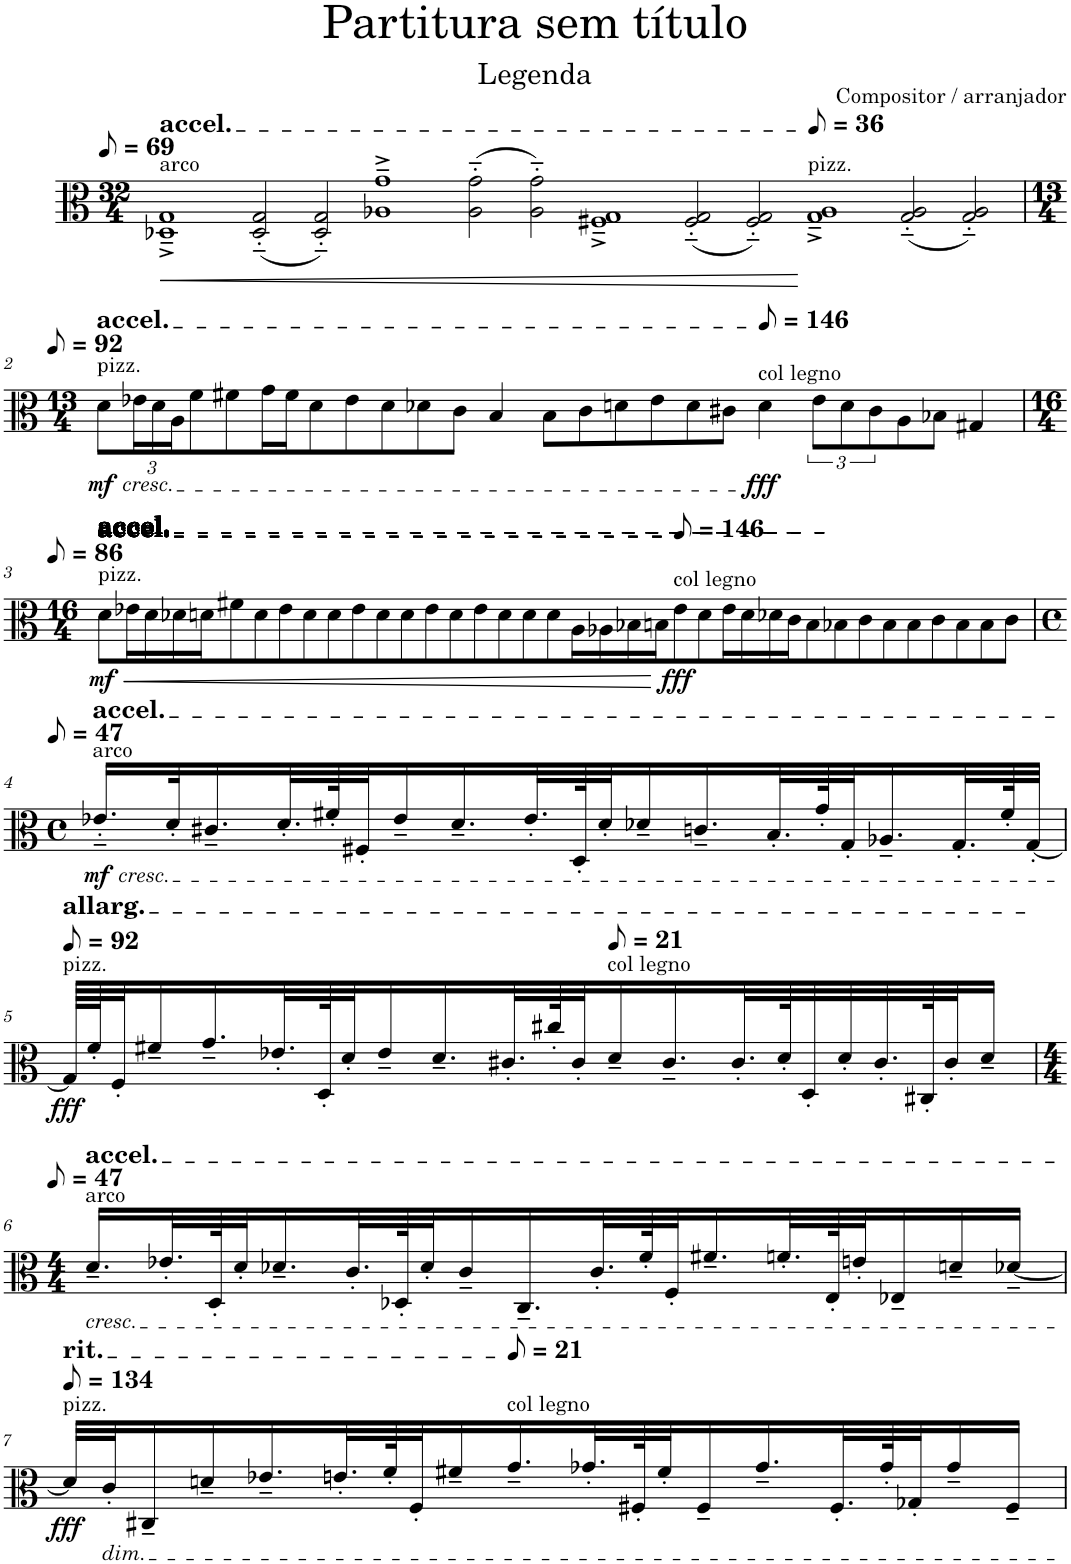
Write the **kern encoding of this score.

**kern	**dynam
*part1	*part1
*staff1	*staff1
*I"Viola	*
*I'Vla.	*
*clefC3	*
*k[]	*
*M32/4	*
*MM35	*
=1	=1
!LO:TX:a:t=arco	!
!LO:TX:a:t=accel.	!
1D-X~^ 1G~^	.
!	!LO:HP:b
(2D-/'~ 2G/'~	<
2D-/'~ 2G/'~)	.
1A-X~^ 1g~^	.
(2A-\'~ 2g\'~	.
2A-\'~ 2g\'~)	.
1F#X~^ 1G~^	.
(2F#/'~ 2G/'~	.
2F#/'~ 2G/'~)	.
*MM18	*
!LO:TX:a:t=pizz.	!
1G~^ 1A-~^	[
(2G/'~ 2A-/'~	.
2G/'~ 2A-/'~)	.
!!LO:LB:g=z
=2	=2
*M13/4	*
*MM46	*
!LO:TX:a:t=pizz.	!
!LO:TX:a:t=accel.	!
!LO:TX:b:i:t=cresc.	!
!	!LO:DY:b
8d\L	mf
*Xbrackettup	*
24e-X\L	.
24d\	.
24A\J	.
8f\	.
8f#X\	.
16g\L	.
16f#\J	.
8d\	.
8e-\	.
8d\	.
8d-X\	.
8c\J	.
4B/	.
8B\L	.
8c\	.
8dn\	.
8e-\	.
8d\	.
8c#X\J	.
*MM73	*
!LO:TX:a:t=col legno	!
!	!LO:DY:b
4d\	fff
*brackettup	*
12e-\L	.
12d\	.
12c#\	.
8A\	.
8B-X\J	.
4G#X/	.
!!LO:LB:g=z
=3	=3
*M16/4	*
*MM43	*
!LO:TX:a:t=pizz.	!
!LO:TX:a:t=accel.	!
!LO:TX:a:t=accel.	!
!LO:TX:a:t=accel.	!
!LO:TX:a:t=accel.	!
!LO:TX:a:t=accel.	!
!LO:TX:a:t=accel.	!
!LO:TX:a:t=accel.	!
!LO:TX:a:t=accel.	!
!LO:TX:a:t=accel.	!
!LO:TX:a:t=accel.	!
!LO:TX:a:t=accel.	!
!LO:TX:a:t=accel.	!
!LO:TX:a:t=accel.	!
!LO:TX:a:t=accel.	!
!LO:TX:a:t=accel.	!
!LO:TX:a:t=accel.	!
!LO:TX:a:t=accel.	!
!LO:TX:a:t=accel.	!
!LO:TX:a:t=accel.	!
!	!LO:DY:b
8d\L	mf
16e-X\L	.
16d\	.
16d-X\	.
16dn\J	.
8f#X\	.
!	!LO:HP:b
8d\	<
8e-\	.
8d\	.
8d\	.
8e-\	.
8d\	.
8d\	.
8e-\	.
8d\	.
8e-\	.
8d\	.
8d\	.
8d\	.
16A\L	.
16A-X\	.
16B-X\	.
16Bn\J	.
*MM73	*
!LO:TX:a:t=col legno	!
!	!LO:DY:n=1:b
8e-\	[ fff
8d\	.
16e-\L	.
16d\	.
16d-X\	.
16c\J	.
8B\	.
8B-X\	.
8c\	.
8B-\	.
8B-\	.
8c\	.
8B-\	.
8B-\	.
8c\J	.
!!LO:LB:g=z
=4	=4
*M4/4	*
*met(c)	*
*MM24	*
!LO:TX:a:t=arco	!
!LO:TX:a:t=accel.	!
!LO:TX:b:i:t=cresc.	!
!	!LO:DY:b
16.e-X'~/LL	mf
32d'/K	.
16.c#X~/	.
32.d'/L	.
64f#X'/K	.
32F#X'/J	.
16e-~/	.
16.d~/	.
32.e-'/L	.
64D'/K	.
32d'/J	.
16d-X~/	.
16.cn~/	.
32.B'/L	.
64g'/K	.
32G'/J	.
16.A-X~/	.
32.G'/L	.
64f#'/K	.
[32G'/JJJ	.
!!LO:LB:g=z
=5	=5
*MM46	*
!LO:TX:a:t=pizz.	!
!LO:TX:a:t=allarg.	!
!	!LO:DY:b
64G/LLLL]	fff
64f'/J	.
32F'/J	.
16f#X~/	.
16.g~/	.
32.e-X'/L	.
64D'/K	.
32d'/J	.
16e-~/	.
16.d~/	.
32.c#X'/L	.
64cc#X'/K	.
32c#'/J	.
*MM11	*
!LO:TX:a:t=col legno	!
16d~/	.
16.c#~/	.
32.c#'/L	.
64d'/K	.
32D'/	.
32d'/	.
32.c#'/	.
64C#X'/K	.
32c#'/J	.
16d~/JJ	.
!!LO:LB:g=z
=6	=6
*M4/4	*
*MM24	*
!LO:TX:a:t=arco	!
!LO:TX:a:t=accel.	!
!LO:TX:b:i:t=cresc.	!
16.d~/LL	.
32.e-X'/L	.
64D'/K	.
32d'/J	.
16.d-X~/	.
32.c'/L	.
64D-X'/K	.
32d-'/J	.
16c~/	.
16.C~/	.
32.c'/L	.
64f'/K	.
32F'/J	.
16.f#X~/	.
32.fn'/L	.
64E'/K	.
32en'/J	.
16E-X~/	.
16dn~/	.
[16d-X~/JJ	.
!!LO:LB:g=z
=7	=7
*MM67	*
!LO:TX:a:t=pizz.	!
!LO:TX:a:t=rit.	!
!	!LO:DY:b
32d-/LLL]	fff
!LO:TX:b:i:t=dim.	!
32c'/J	.
16C#X~/	.
16dn~/	.
16.e-X~/	.
32.en'/L	.
64f'/K	.
32F'/J	.
16f#X~/	.
*MM11	*
!LO:TX:a:t=col legno	!
16.g~/	.
32.g-X'/L	.
64F#X'/K	.
32f#'/J	.
16F#~/	.
16.g-~/	.
32.F#'/L	.
64g-'/K	.
32G-X'/J	.
16g-~/	.
16F#~/JJ	.
=	=
*-	*-
